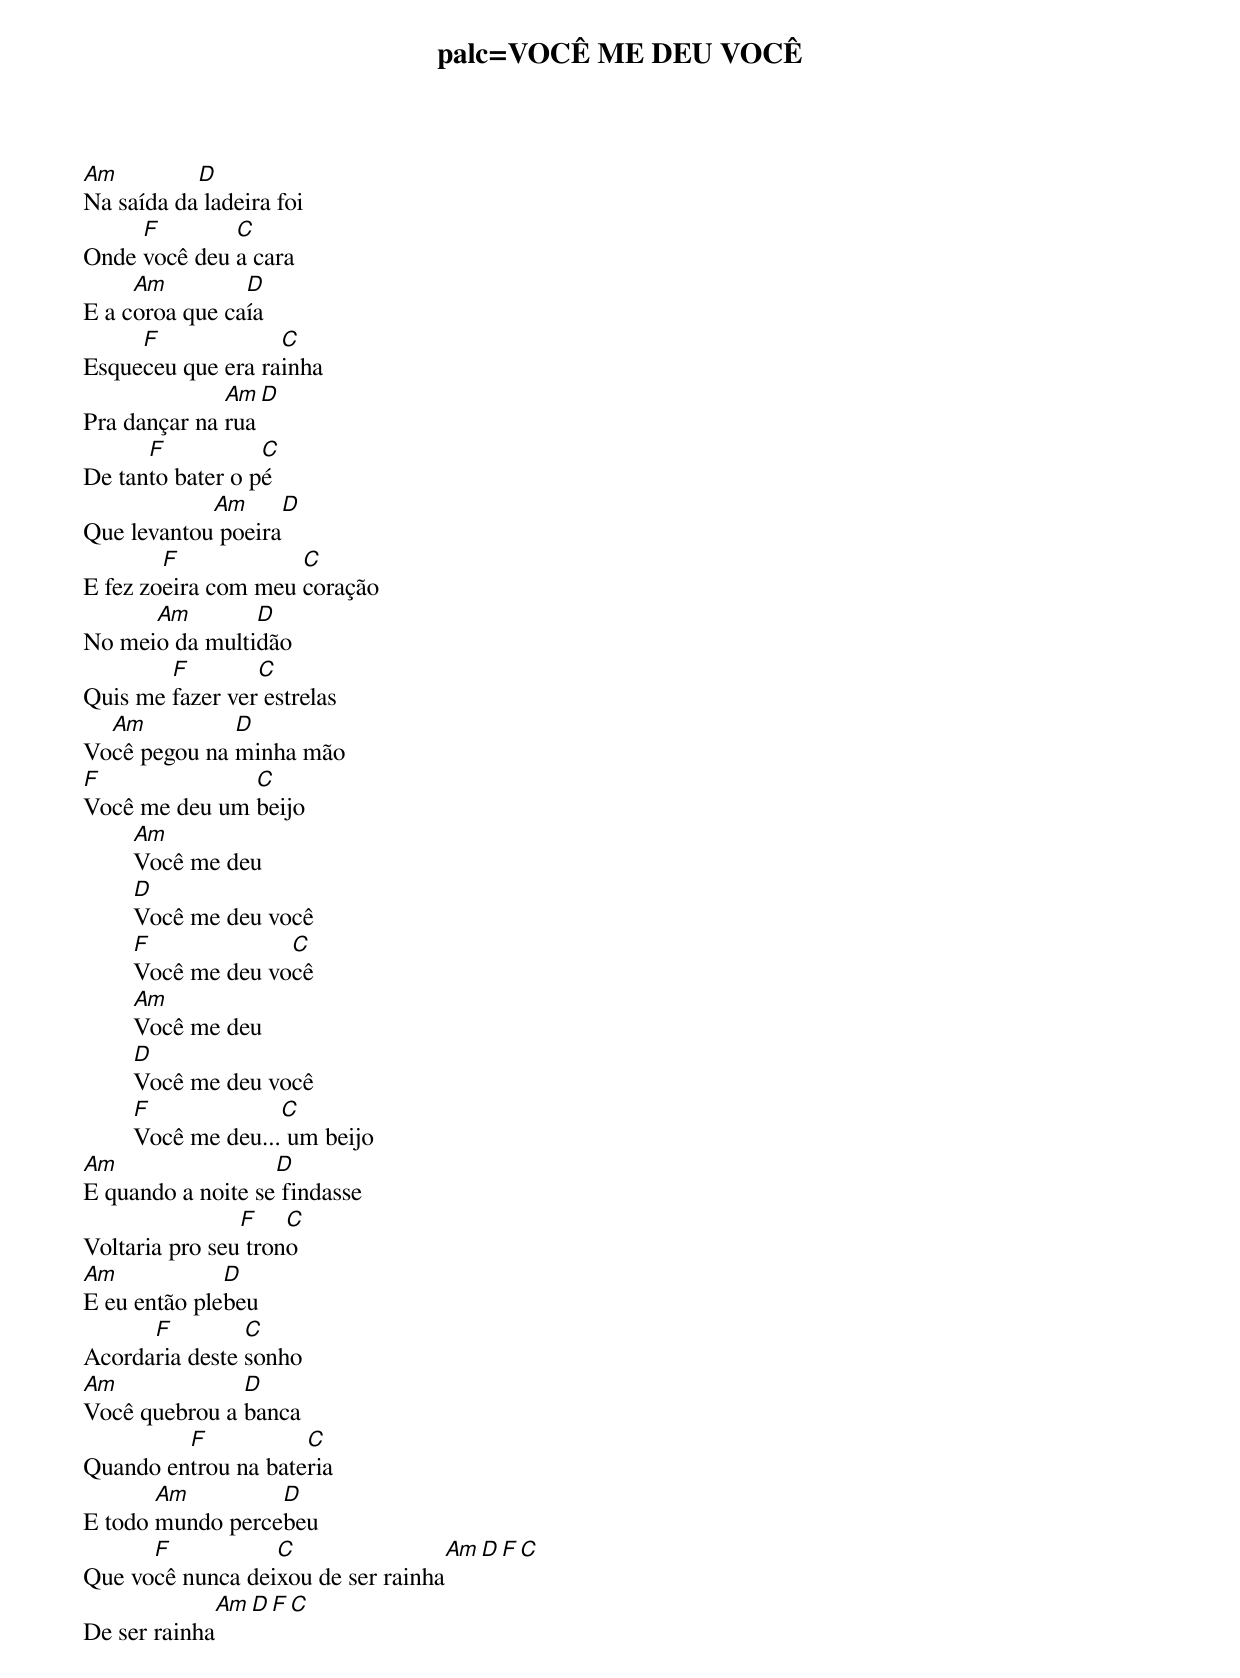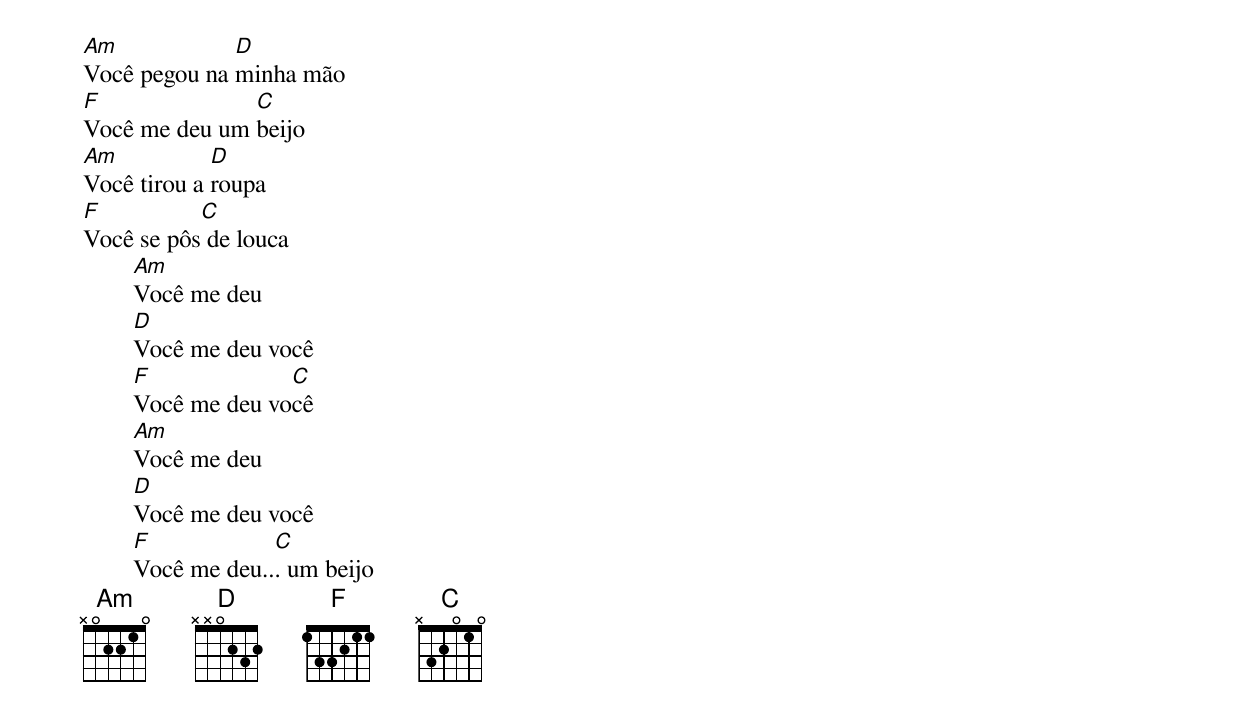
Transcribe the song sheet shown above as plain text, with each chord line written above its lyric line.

palc=VOCÊ ME DEU VOCÊ
Am         D
Na saída da ladeira foi
     F        C
Onde você deu a cara
     Am         D
E a coroa que caía
     F             C
Esqueceu que era rainha
              Am  D
Pra dançar na rua
      F           C
De tanto bater o pé
            Am     D
Que levantou poeira
        F            C
E fez zoeira com meu coração
      Am        D
No meio da multidão
        F        C
Quis me fazer ver estrelas
  Am          D
Você pegou na minha mão
F              C
Você me deu um beijo
        Am
	Você me deu
	D
	Você me deu você
	F             C
	Você me deu você
	Am
	Você me deu
	D
	Você me deu você
	F             C
	Você me deu... um beijo
Am                 D
E quando a noite se findasse
                F    C
Voltaria pro seu trono
Am            D
E eu então plebeu
      F         C
Acordaria deste sonho
Am             D
Você quebrou a banca
         F           C
Quando entrou na bateria
       Am         D
E todo mundo percebeu
      F           C                Am  D  F  C
Que você nunca deixou de ser rainha
             Am  D  F  C
De ser rainha
Am            D
Você pegou na minha mão
F              C
Você me deu um beijo
Am           D
Você tirou a roupa
F          C
Você se pôs de louca
	Am
	Você me deu
	D
	Você me deu você
	F             C
	Você me deu você
	Am
	Você me deu
	D
	Você me deu você
	F            C
	Você me deu... um beijo
